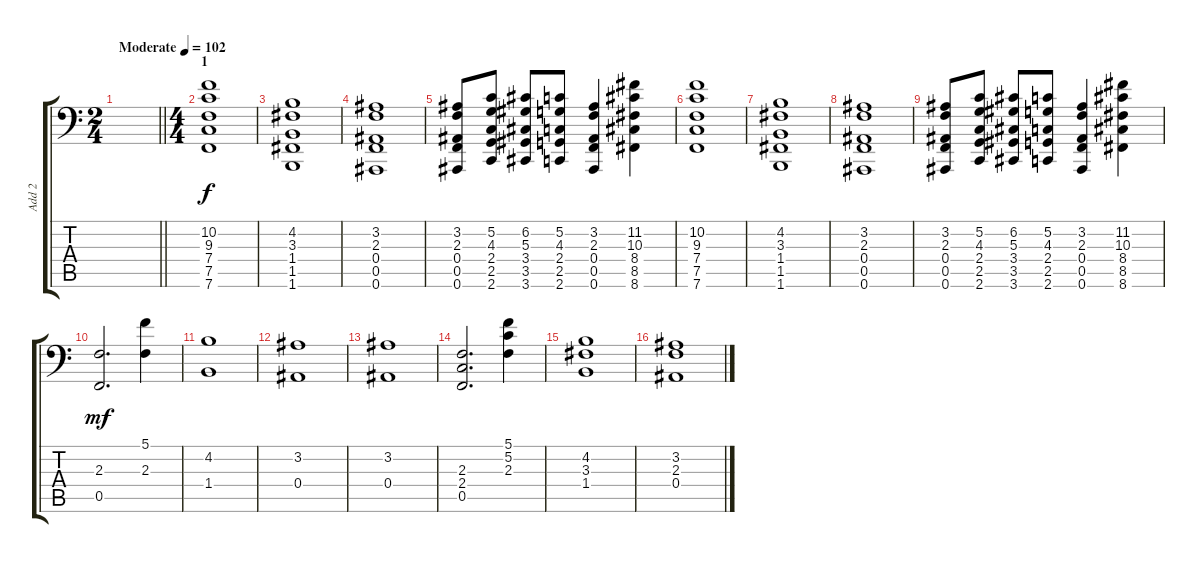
\track ("Add 2" "Add 2") {instrument choiraahs}
\staff {score tabs}
\tuning (C4 G3 Eb3 Bb2 F2 Bb1) {hide}
\ts (2 4)
\tempo (102 "Moderate")
\clef f4
\barLineRight lightlight
\ks c
|
\ts (4 4)
\section ("" "1")
(10.2 9.3 7.4 7.5 7.6).1 |
(4.2 3.3 1.4 1.5 1.6).1 |
(3.2 2.3 0.4 0.5 0.6).1 |
(3.2 2.3 0.4 0.5 0.6).8 (5.2 4.3 2.4 2.5 2.6).8 (6.2 5.3 3.4 3.5 3.6).8 (5.2 4.3 2.4 2.5 2.6).8 (3.2 2.3 0.4 0.5 0.6).4 (11.2 10.3 8.4 8.5 8.6).4 |
(10.2 9.3 7.4 7.5 7.6).1 |
(4.2 3.3 1.4 1.5 1.6).1 |
(3.2 2.3 0.4 0.5 0.6).1 |
(3.2 2.3 0.4 0.5 0.6).8 (5.2 4.3 2.4 2.5 2.6).8 (6.2 5.3 3.4 3.5 3.6).8 (5.2 4.3 2.4 2.5 2.6).8 (3.2 2.3 0.4 0.5 0.6).4 (11.2 10.3 8.4 8.5 8.6).4 |
(2.3 0.5).2{d dy mf} (5.1 2.3).4 |
(4.2 1.4).1 |
(3.2 0.4).1 |
(3.2 0.4).1 |
(2.3 2.4 0.5).2{d} (5.1 5.2 2.3).4 |
(4.2 3.3 1.4).1 |
(3.2 2.3 0.4).1
